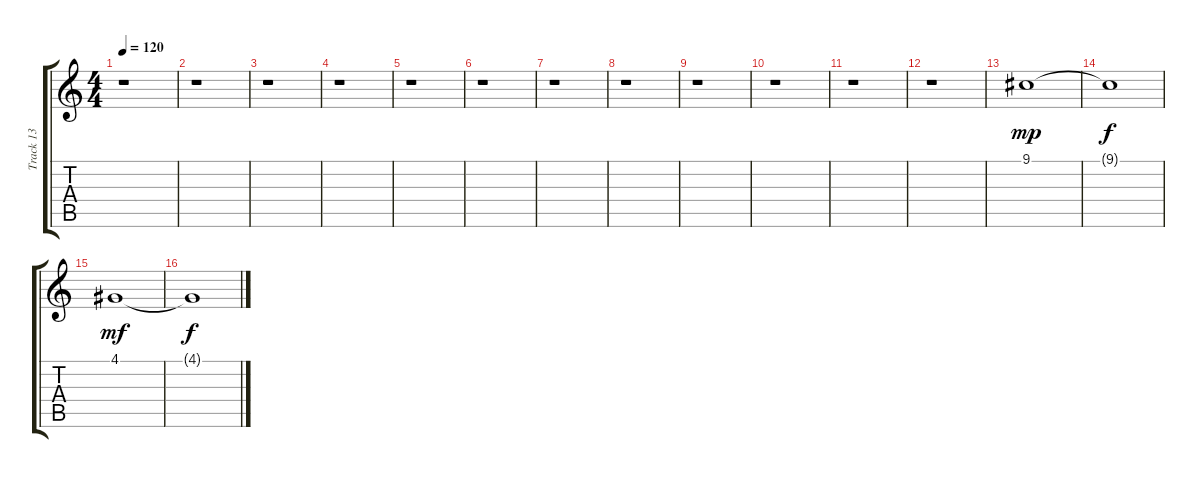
\track ("Track 13" "Track 13") {instrument frenchhorn}
\staff {score tabs}
\tuning (E4 B3 G3 D3 A2 E2) {hide}
\ts (4 4)
\tempo 120
\clef g2
\ks c
r.1{dy mp} |
r.1 |
r.1 |
r.1 |
r.1 |
r.1 |
r.1 |
r.1 |
r.1 |
r.1 |
r.1 |
r.1 |
9.1.1 |
9.1{t}.1{dy f} |
4.1.1{dy mf} |
4.1{t}.1{dy f}
